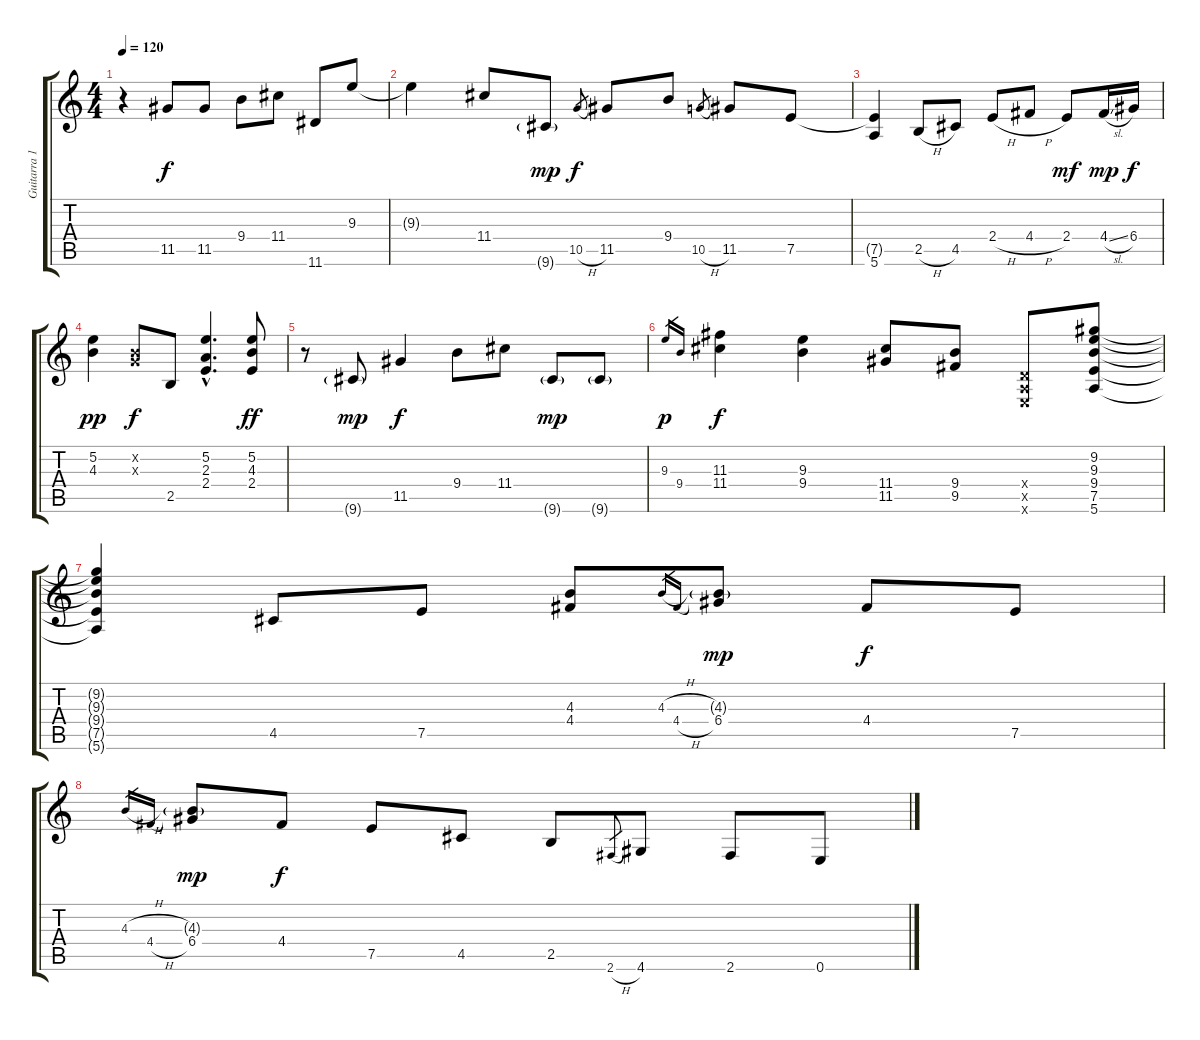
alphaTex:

\track ("Guitarra 1" "Guitarra 1") {instrument electricguitarjazz}
\staff {score tabs}
\tuning (E4 B3 G3 D3 A2 E2) {hide}
\ts (4 4)
\tempo 120
\clef g2
\ks c
r.4{dy f instrument electricguitarjazz} 11.5.8 11.5.8 9.4.8 11.4.8 11.6.8 9.3.8 |
9.3{t}.4 11.4.8 9.6{g}.8{dy mp} 10.5{h}.8{gr dy f} 11.5.8 9.4.8 10.5{h}.8{gr} 11.5.8 7.5.8 |
(7.5{t} 5.6).4 2.5{h}.8 4.5.8 2.4{h}.8 4.4{h}.8 2.4.8{dy mf} 4.4{sl}.16{dy mp} 6.4.16{dy f} |
(5.2 4.3).4{dy pp} (0.2{x} 0.3{x}).8{dy f} 2.5.8 (5.2{hac} 2.3{hac} 2.4{hac}).4{d} (5.2 4.3 2.4).8{dy ff} |
r.8 9.6{g}.8{dy mp} 11.5.4{dy f} 9.4.8 11.4.8 9.6{g}.8{dy mp} 9.6{g}.8 |
9.3.16{gr dy p} 9.4.16{gr} (11.3 11.4).4{dy f} (9.3 9.4).4 (11.4 11.5).8 (9.4 9.5).8 (0.4{x} 0.5{x} 0.6{x}).8 (9.2 9.3 9.4 7.5 5.6).8 |
(9.2{t} 9.3{t} 9.4{t} 7.5{t} 5.6{t}).4 4.5.8 7.5.8 (4.3 4.4).8 4.3{h}.16{gr} 4.4{h}.16{gr} (4.3{g} 6.4).8{dy mp} 4.4.8{dy f} 7.5.8 |
4.3{h}.16{gr} 4.4{h}.16{gr} (4.3{g} 6.4).8{dy mp} 4.4.8{dy f} 7.5.8 4.5.8 2.5.8 2.6{h}.8{gr} 4.6.8 2.6.8 0.6.8
